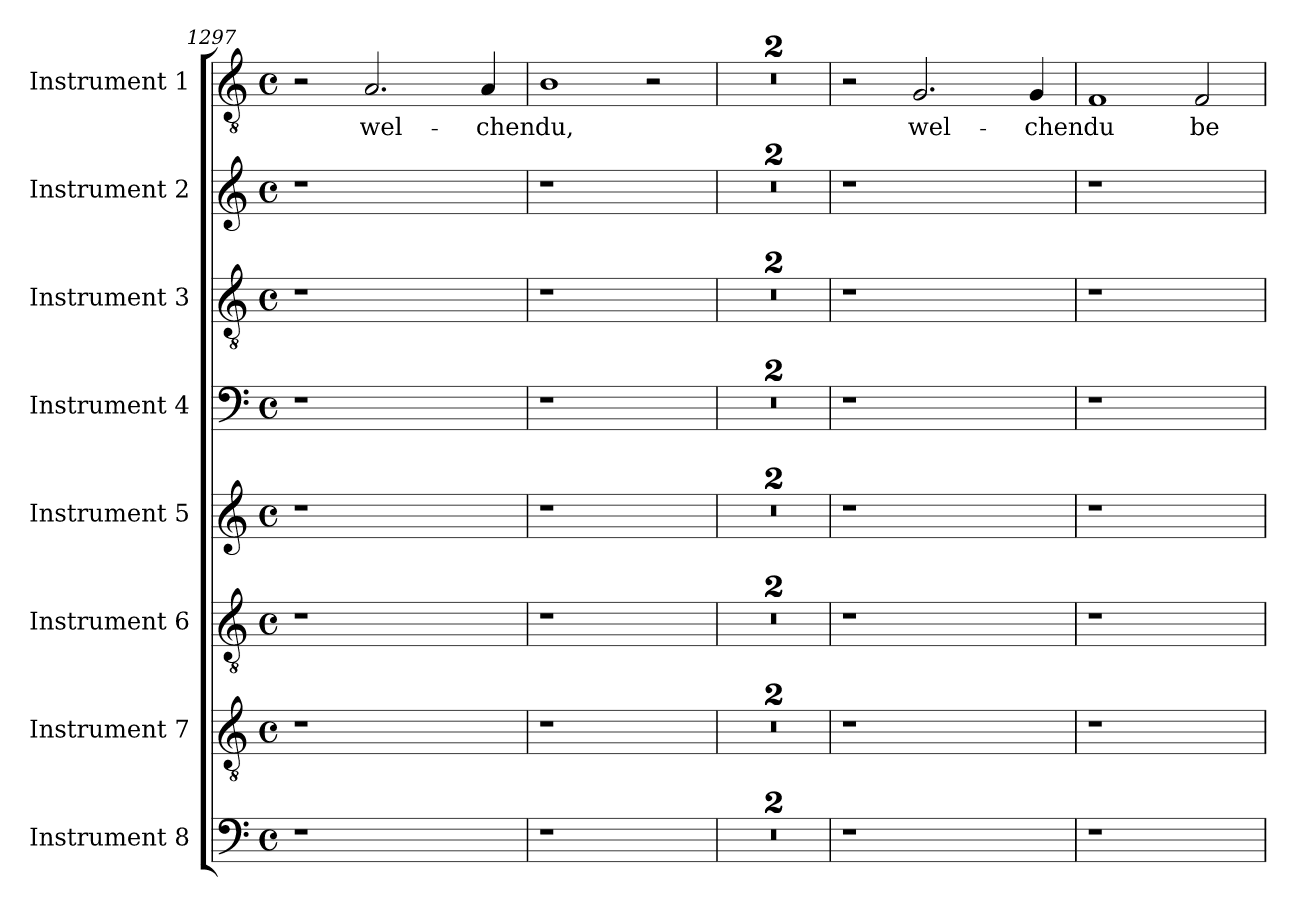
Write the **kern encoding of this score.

**kern	**kern	**kern	**kern	**kern	**kern	**kern	**kern	**text
*part8	*part7	*part6	*part5	*part4	*part3	*part2	*part1	*part1
*staff8	*staff7	*staff6	*staff5	*staff4	*staff3	*staff2	*staff1	*staff1
*I"Instrument 8	*I"Instrument 7	*I"Instrument 6	*I"Instrument 5	*I"Instrument 4	*I"Instrument 3	*I"Instrument 2	*I"Instrument 1	*
*clefF4	*clefGv2	*clefGv2	*clefG2	*clefF4	*clefGv2	*clefG2	*clefGv2	*
*M4/4	*M4/4	*M4/4	*M4/4	*M4/4	*M4/4	*M4/4	*M4/4	*
*met(c)	*met(c)	*met(c)	*met(c)	*met(c)	*met(c)	*met(c)	*met(c)	*
=1297	=1297	=1297	=1297	=1297	=1297	=1297	=1297	=1297
1r	1r	1r	1r	1r	1r	1r	2r	.
!	!	!	!	!	!	!	!	!LO:LY:b:cj
.	.	.	.	.	.	.	2.A/	wel-
2ryy	2ryy	2ryy	2ryy	2ryy	2ryy	2ryy	.	.
!	!	!	!	!	!	!	!	!LO:LY:b:cj
.	.	.	.	.	.	.	4A/	-chen
!!LO:LB:g=z
=1298	=1298	=1298	=1298	=1298	=1298	=1298	=1298	=1298
!	!	!	!	!	!	!	!	!LO:LY:b:cj
1r	1r	1r	1r	1r	1r	1r	1B	du,
2ryy	2ryy	2ryy	2ryy	2ryy	2ryy	2ryy	2r	.
=1299	=1299	=1299	=1299	=1299	=1299	=1299	=1299	=1299
1r	1r	1r	1r	1r	1r	1r	1r	.
=1300	=1300	=1300	=1300	=1300	=1300	=1300	=1300	=1300
1r	1r	1r	1r	1r	1r	1r	1r	.
=1301	=1301	=1301	=1301	=1301	=1301	=1301	=1301	=1301
1r	1r	1r	1r	1r	1r	1r	2r	.
!	!	!	!	!	!	!	!	!LO:LY:b:cj
.	.	.	.	.	.	.	2.G/	wel-
2ryy	2ryy	2ryy	2ryy	2ryy	2ryy	2ryy	.	.
!	!	!	!	!	!	!	!	!LO:LY:b:cj
.	.	.	.	.	.	.	4G/	-chen
=1302	=1302	=1302	=1302	=1302	=1302	=1302	=1302	=1302
!	!	!	!	!	!	!	!	!LO:LY:b:cj
1r	1r	1r	1r	1r	1r	1r	1F	du
!	!	!	!	!	!	!	!	!LO:LY:b:cj
2ryy	2ryy	2ryy	2ryy	2ryy	2ryy	2ryy	2F/	be-
=	=	=	=	=	=	=	=	=
*-	*-	*-	*-	*-	*-	*-	*-	*-
